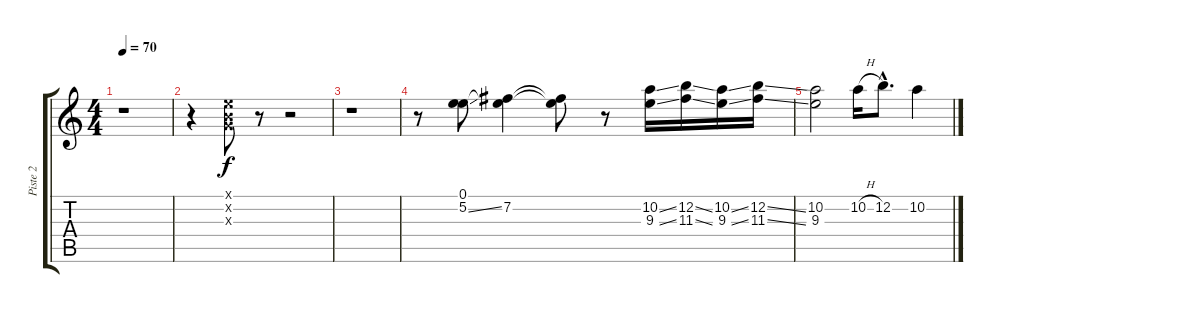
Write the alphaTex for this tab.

\track ("Piste 2" "Piste 2") {instrument electricguitarclean}
\staff {score tabs}
\tuning (E4 B3 G3 D3 A2 E2) {hide}
\ts (4 4)
\tempo 70
\clef g2
\ks c
r.1{dy f} |
r.4 (0.1{x} 0.2{x} 0.3{x}).8 r.8 r.2 |
r.1 |
r.8 (0.1 5.2{ss}).8 (0.1{t} 7.2).4 (0.1{t} 7.2{t}).8 r.8 (10.2{ss} 9.3{ss}).16 (12.2{ss} 11.3{ss}).16 (10.2{ss} 9.3{ss}).16 (12.2{ss} 11.3{ss}).16 |
(10.2 9.3).2 10.2{h}.16 12.2{hac}.8{d} 10.2.4
